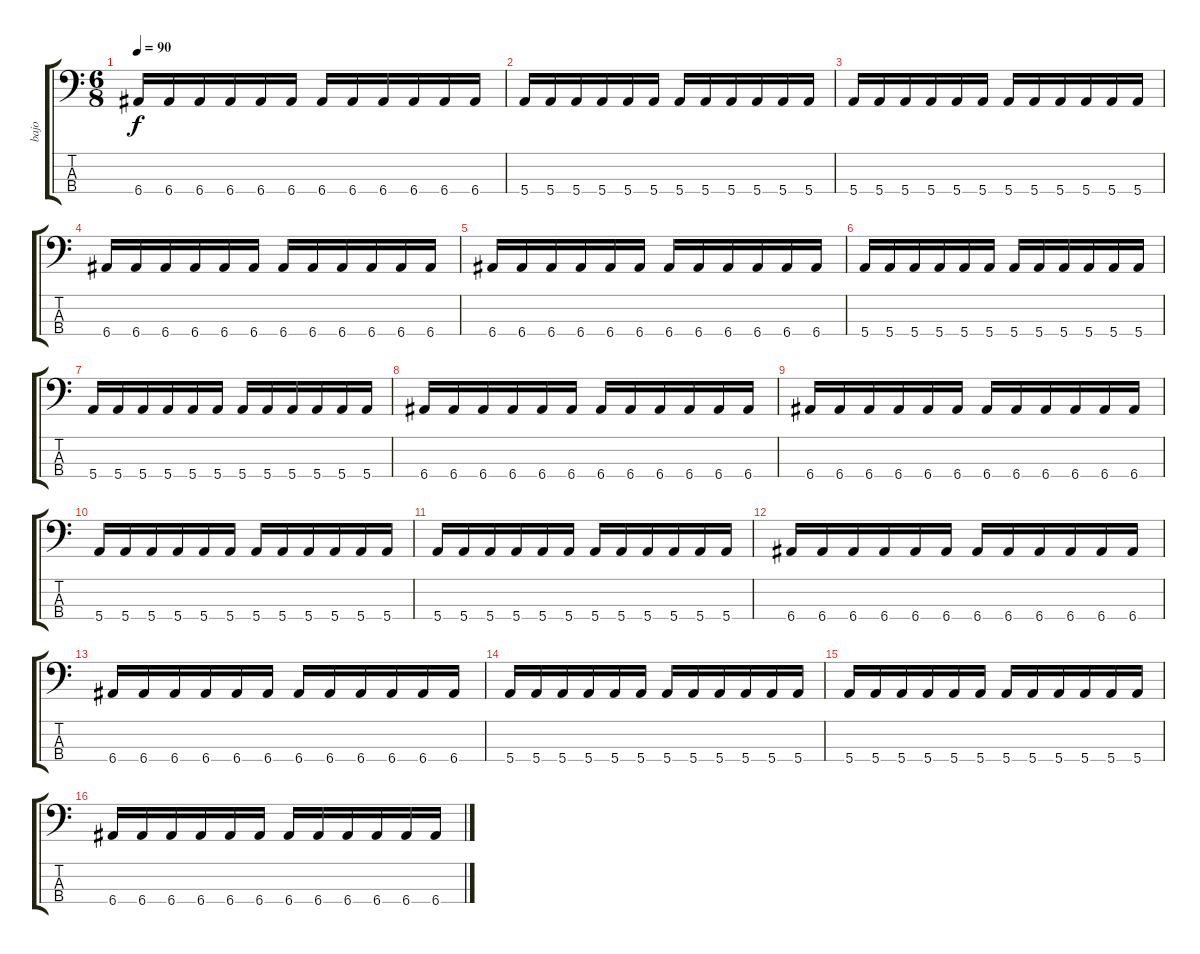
\track ("bajo" "bajo") {instrument electricbassfinger}
\staff {score tabs}
\tuning (G2 D2 A1 E1) {hide}
\ts (6 8)
\tempo 90
\clef f4
\ks c
6.4.16{dy f} 6.4.16 6.4.16 6.4.16 6.4.16 6.4.16 6.4.16 6.4.16 6.4.16 6.4.16 6.4.16 6.4.16 |
5.4.16 5.4.16 5.4.16 5.4.16 5.4.16 5.4.16 5.4.16 5.4.16 5.4.16 5.4.16 5.4.16 5.4.16 |
5.4.16 5.4.16 5.4.16 5.4.16 5.4.16 5.4.16 5.4.16 5.4.16 5.4.16 5.4.16 5.4.16 5.4.16 |
6.4.16 6.4.16 6.4.16 6.4.16 6.4.16 6.4.16 6.4.16 6.4.16 6.4.16 6.4.16 6.4.16 6.4.16 |
6.4.16 6.4.16 6.4.16 6.4.16 6.4.16 6.4.16 6.4.16 6.4.16 6.4.16 6.4.16 6.4.16 6.4.16 |
5.4.16 5.4.16 5.4.16 5.4.16 5.4.16 5.4.16 5.4.16 5.4.16 5.4.16 5.4.16 5.4.16 5.4.16 |
5.4.16 5.4.16 5.4.16 5.4.16 5.4.16 5.4.16 5.4.16 5.4.16 5.4.16 5.4.16 5.4.16 5.4.16 |
6.4.16 6.4.16 6.4.16 6.4.16 6.4.16 6.4.16 6.4.16 6.4.16 6.4.16 6.4.16 6.4.16 6.4.16 |
6.4.16 6.4.16 6.4.16 6.4.16 6.4.16 6.4.16 6.4.16 6.4.16 6.4.16 6.4.16 6.4.16 6.4.16 |
5.4.16 5.4.16 5.4.16 5.4.16 5.4.16 5.4.16 5.4.16 5.4.16 5.4.16 5.4.16 5.4.16 5.4.16 |
5.4.16 5.4.16 5.4.16 5.4.16 5.4.16 5.4.16 5.4.16 5.4.16 5.4.16 5.4.16 5.4.16 5.4.16 |
6.4.16 6.4.16 6.4.16 6.4.16 6.4.16 6.4.16 6.4.16 6.4.16 6.4.16 6.4.16 6.4.16 6.4.16 |
6.4.16 6.4.16 6.4.16 6.4.16 6.4.16 6.4.16 6.4.16 6.4.16 6.4.16 6.4.16 6.4.16 6.4.16 |
5.4.16 5.4.16 5.4.16 5.4.16 5.4.16 5.4.16 5.4.16 5.4.16 5.4.16 5.4.16 5.4.16 5.4.16 |
5.4.16 5.4.16 5.4.16 5.4.16 5.4.16 5.4.16 5.4.16 5.4.16 5.4.16 5.4.16 5.4.16 5.4.16 |
6.4.16 6.4.16 6.4.16 6.4.16 6.4.16 6.4.16 6.4.16 6.4.16 6.4.16 6.4.16 6.4.16 6.4.16
